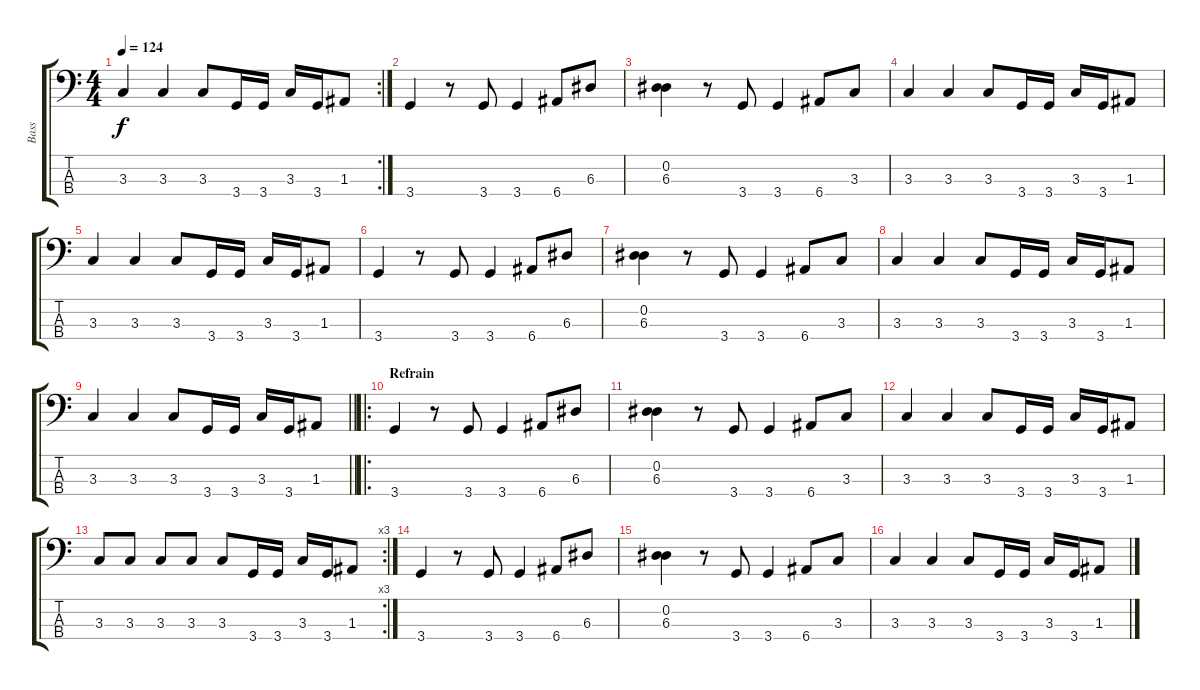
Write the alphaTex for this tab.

\track ("Bass" "Bass") {instrument fretlessbass}
\staff {score tabs}
\tuning (G2 D2 A1 E1) {hide}
\rc 2
\ts (4 4)
\tempo 124
\clef f4
\ks c
3.3.4{dy f} 3.3.4 3.3.8 3.4.16 3.4.16 3.3.16 3.4.16 1.3.8 |
3.4.4 r.8 3.4.8 3.4.4 6.4.8 6.3.8 |
(0.2 6.3).4 r.8 3.4.8 3.4.4 6.4.8 3.3.8 |
3.3.4 3.3.4 3.3.8 3.4.16 3.4.16 3.3.16 3.4.16 1.3.8 |
3.3.4 3.3.4 3.3.8 3.4.16 3.4.16 3.3.16 3.4.16 1.3.8 |
3.4.4 r.8 3.4.8 3.4.4 6.4.8 6.3.8 |
(0.2 6.3).4 r.8 3.4.8 3.4.4 6.4.8 3.3.8 |
3.3.4 3.3.4 3.3.8 3.4.16 3.4.16 3.3.16 3.4.16 1.3.8 |
\barLineRight lightlight
3.3.4 3.3.4 3.3.8 3.4.16 3.4.16 3.3.16 3.4.16 1.3.8 |
\ro
\section ("" "Refrain")
3.4.4 r.8 3.4.8 3.4.4 6.4.8 6.3.8 |
(0.2 6.3).4 r.8 3.4.8 3.4.4 6.4.8 3.3.8 |
3.3.4 3.3.4 3.3.8 3.4.16 3.4.16 3.3.16 3.4.16 1.3.8 |
\rc 3
3.3.8 3.3.8 3.3.8 3.3.8 3.3.8 3.4.16 3.4.16 3.3.16 3.4.16 1.3.8 |
3.4.4 r.8 3.4.8 3.4.4 6.4.8 6.3.8 |
(0.2 6.3).4 r.8 3.4.8 3.4.4 6.4.8 3.3.8 |
3.3.4 3.3.4 3.3.8 3.4.16 3.4.16 3.3.16 3.4.16 1.3.8
